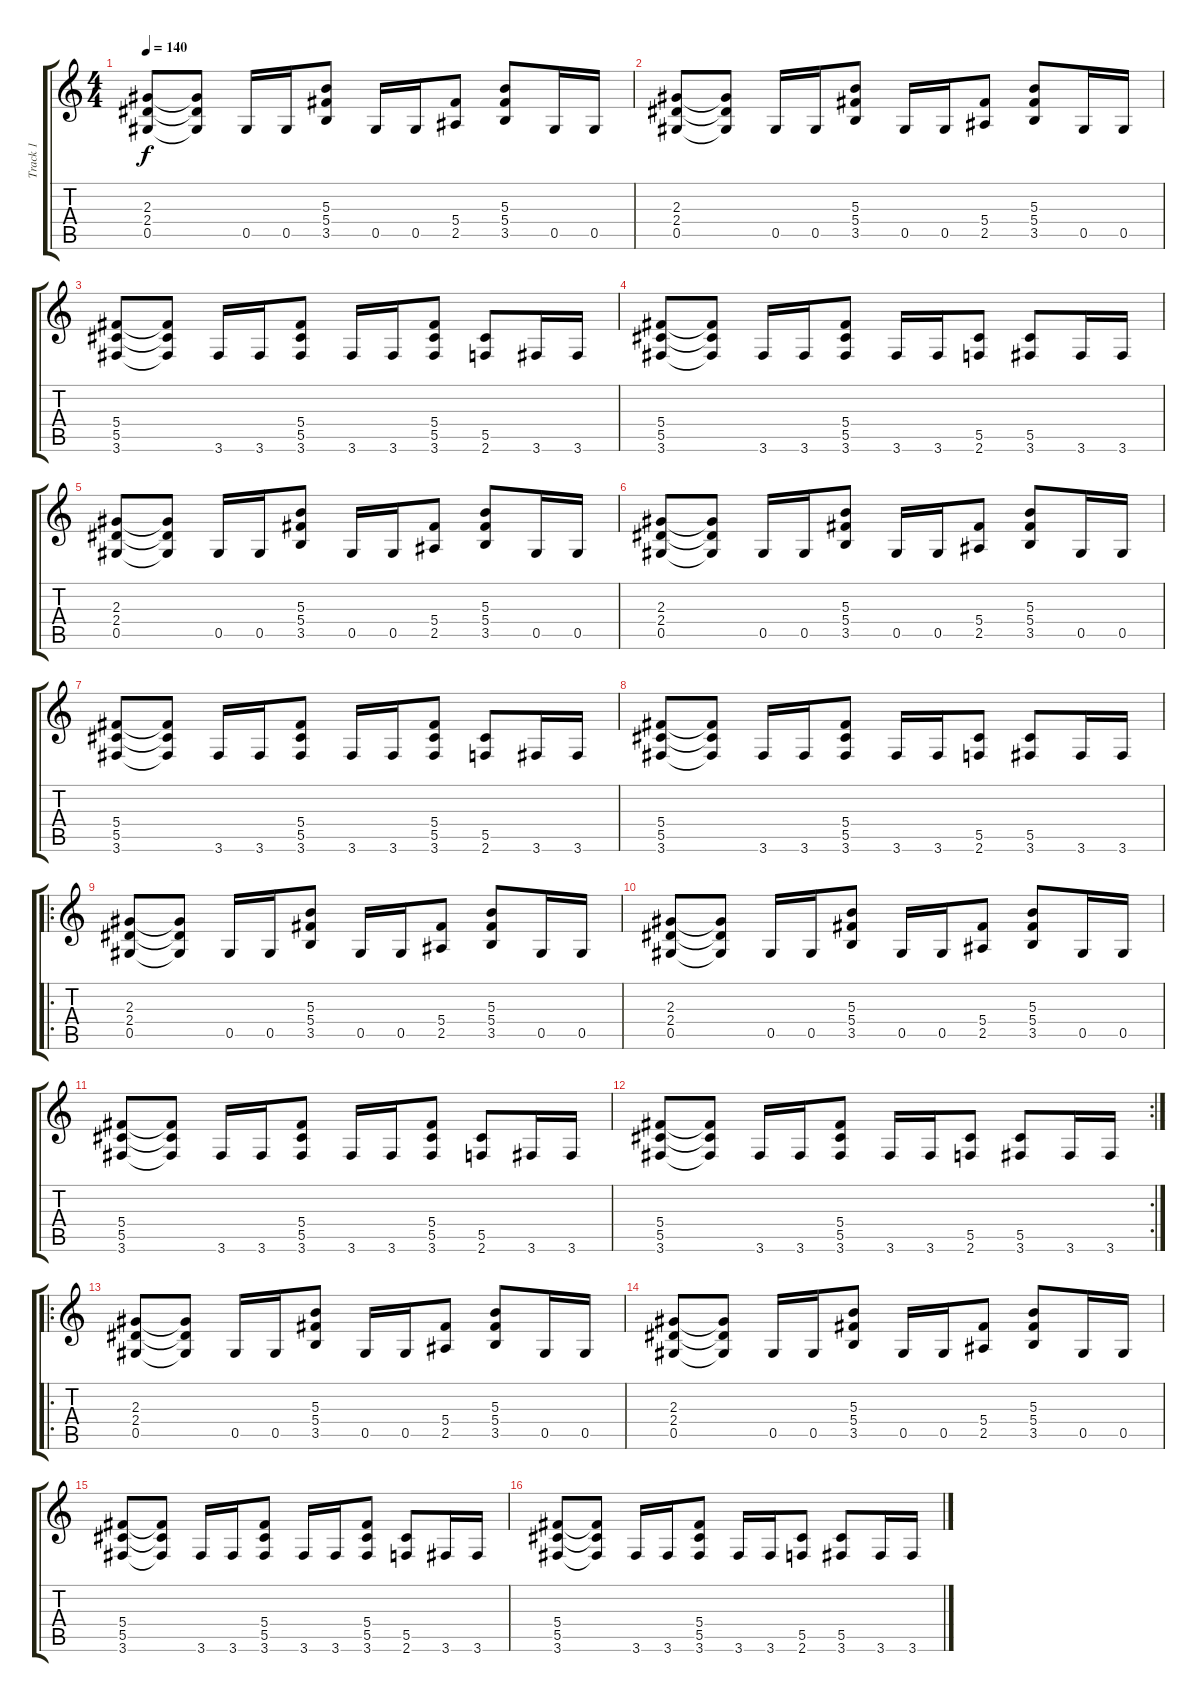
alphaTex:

\track ("Track 1" "Track 1") {instrument distortionguitar}
\staff {score tabs}
\tuning (Eb4 Bb3 Gb3 Db3 Ab2 Eb2) {hide}
\ts (4 4)
\tempo 140
\clef g2
\ks c
(2.3 2.4 0.5).8{dy f instrument distortionguitar} (2.3{t} 2.4{t} 0.5{t}).8 0.5.16 0.5.16 (5.3 5.4 3.5).8 0.5.16 0.5.16 (5.4 2.5).8 (5.3 5.4 3.5).8 0.5.16 0.5.16 |
(2.3 2.4 0.5).8 (2.3{t} 2.4{t} 0.5{t}).8 0.5.16 0.5.16 (5.3 5.4 3.5).8 0.5.16 0.5.16 (5.4 2.5).8 (5.3 5.4 3.5).8 0.5.16 0.5.16 |
(5.4 5.5 3.6).8 (5.4{t} 5.5{t} 3.6{t}).8 3.6.16 3.6.16 (5.4 5.5 3.6).8 3.6.16 3.6.16 (5.4 5.5 3.6).8 (5.5 2.6).8 3.6.16 3.6.16 |
(5.4 5.5 3.6).8 (5.4{t} 5.5{t} 3.6{t}).8 3.6.16 3.6.16 (5.4 5.5 3.6).8 3.6.16 3.6.16 (5.5 2.6).8 (5.5 3.6).8 3.6.16 3.6.16 |
(2.3 2.4 0.5).8 (2.3{t} 2.4{t} 0.5{t}).8 0.5.16 0.5.16 (5.3 5.4 3.5).8 0.5.16 0.5.16 (5.4 2.5).8 (5.3 5.4 3.5).8 0.5.16 0.5.16 |
(2.3 2.4 0.5).8 (2.3{t} 2.4{t} 0.5{t}).8 0.5.16 0.5.16 (5.3 5.4 3.5).8 0.5.16 0.5.16 (5.4 2.5).8 (5.3 5.4 3.5).8 0.5.16 0.5.16 |
(5.4 5.5 3.6).8 (5.4{t} 5.5{t} 3.6{t}).8 3.6.16 3.6.16 (5.4 5.5 3.6).8 3.6.16 3.6.16 (5.4 5.5 3.6).8 (5.5 2.6).8 3.6.16 3.6.16 |
(5.4 5.5 3.6).8 (5.4{t} 5.5{t} 3.6{t}).8 3.6.16 3.6.16 (5.4 5.5 3.6).8 3.6.16 3.6.16 (5.5 2.6).8 (5.5 3.6).8 3.6.16 3.6.16 |
\ro
(2.3 2.4 0.5).8 (2.3{t} 2.4{t} 0.5{t}).8 0.5.16 0.5.16 (5.3 5.4 3.5).8 0.5.16 0.5.16 (5.4 2.5).8 (5.3 5.4 3.5).8 0.5.16 0.5.16 |
(2.3 2.4 0.5).8 (2.3{t} 2.4{t} 0.5{t}).8 0.5.16 0.5.16 (5.3 5.4 3.5).8 0.5.16 0.5.16 (5.4 2.5).8 (5.3 5.4 3.5).8 0.5.16 0.5.16 |
(5.4 5.5 3.6).8 (5.4{t} 5.5{t} 3.6{t}).8 3.6.16 3.6.16 (5.4 5.5 3.6).8 3.6.16 3.6.16 (5.4 5.5 3.6).8 (5.5 2.6).8 3.6.16 3.6.16 |
\rc 2
(5.4 5.5 3.6).8 (5.4{t} 5.5{t} 3.6{t}).8 3.6.16 3.6.16 (5.4 5.5 3.6).8 3.6.16 3.6.16 (5.5 2.6).8 (5.5 3.6).8 3.6.16 3.6.16 |
\ro
(2.3 2.4 0.5).8 (2.3{t} 2.4{t} 0.5{t}).8 0.5.16 0.5.16 (5.3 5.4 3.5).8 0.5.16 0.5.16 (5.4 2.5).8 (5.3 5.4 3.5).8 0.5.16 0.5.16 |
(2.3 2.4 0.5).8 (2.3{t} 2.4{t} 0.5{t}).8 0.5.16 0.5.16 (5.3 5.4 3.5).8 0.5.16 0.5.16 (5.4 2.5).8 (5.3 5.4 3.5).8 0.5.16 0.5.16 |
(5.4 5.5 3.6).8 (5.4{t} 5.5{t} 3.6{t}).8 3.6.16 3.6.16 (5.4 5.5 3.6).8 3.6.16 3.6.16 (5.4 5.5 3.6).8 (5.5 2.6).8 3.6.16 3.6.16 |
(5.4 5.5 3.6).8 (5.4{t} 5.5{t} 3.6{t}).8 3.6.16 3.6.16 (5.4 5.5 3.6).8 3.6.16 3.6.16 (5.5 2.6).8 (5.5 3.6).8 3.6.16 3.6.16
